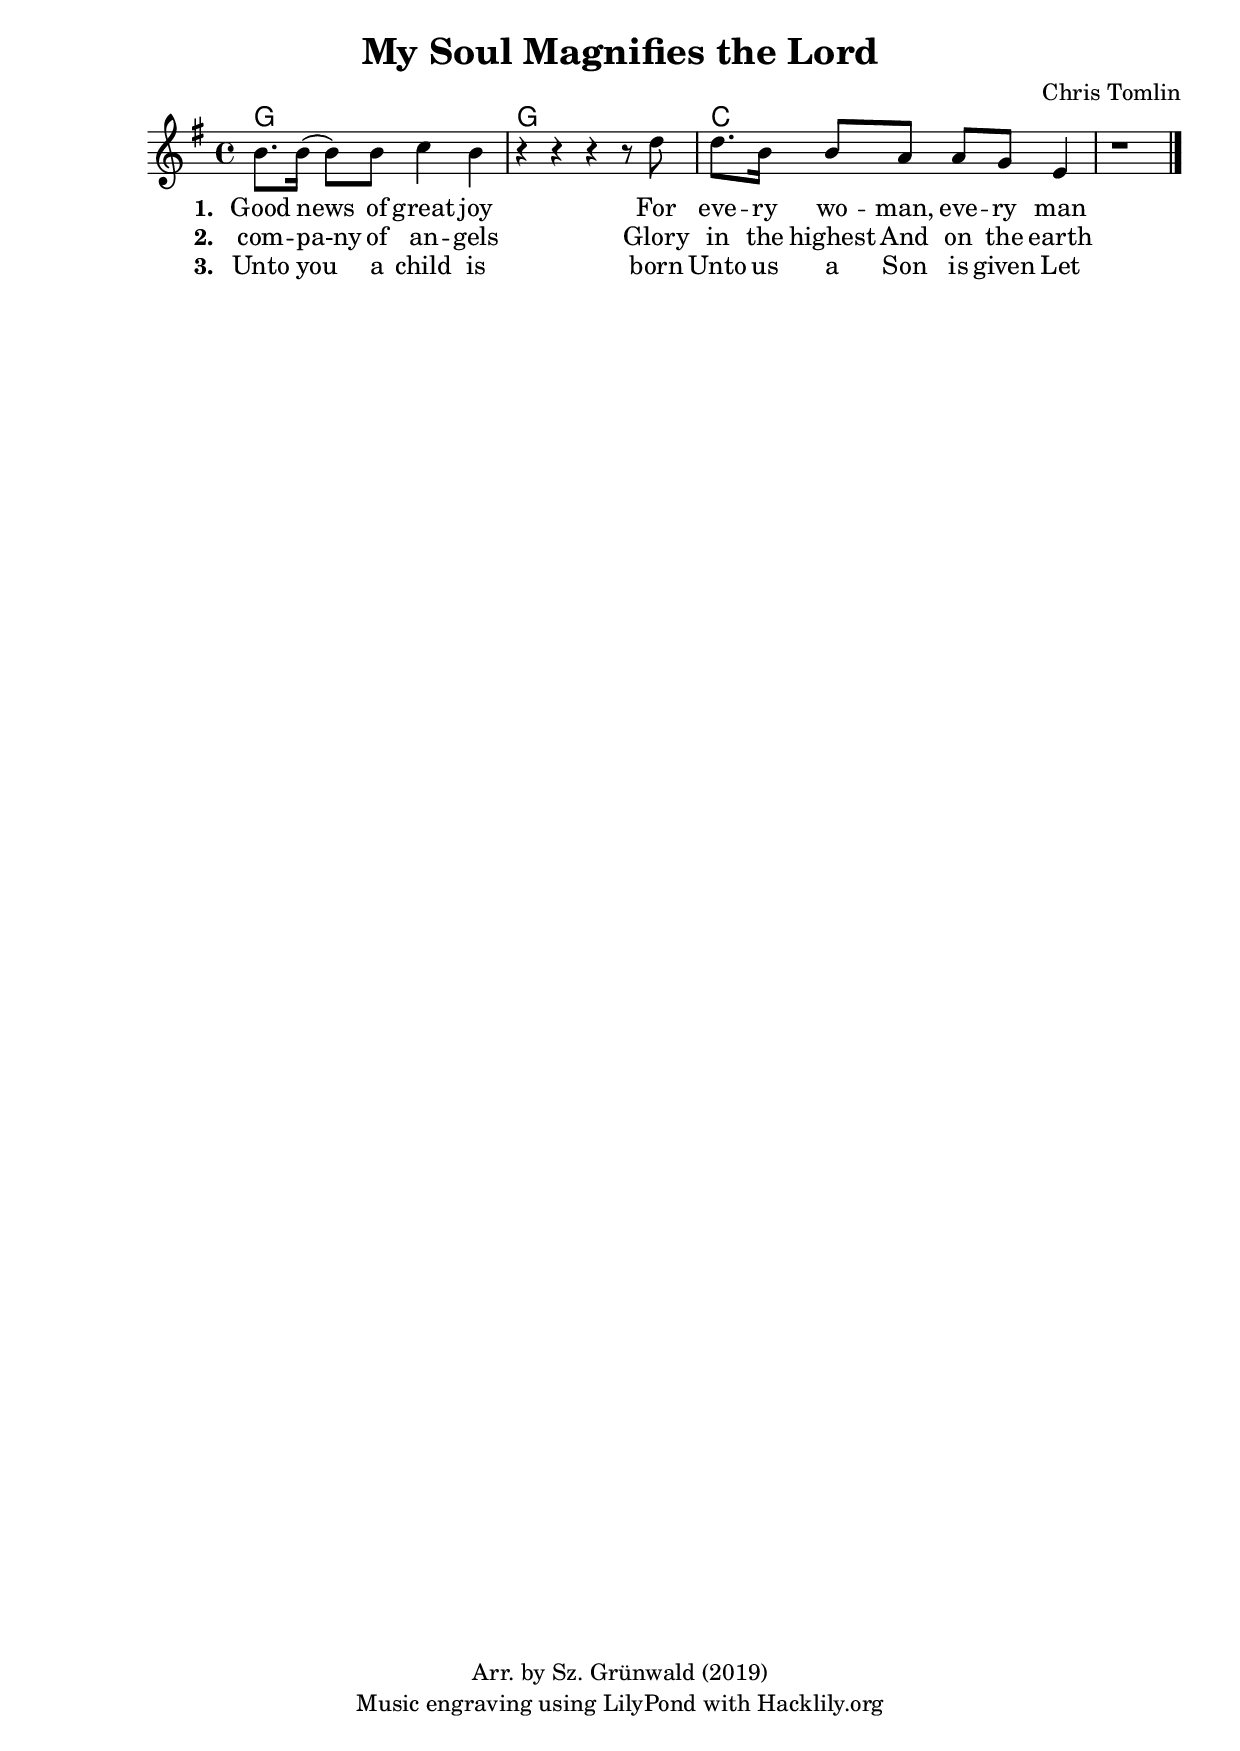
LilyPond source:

#(set-default-paper-size "a4")
\header {
  title = "My Soul Magnifies the Lord"
  composer = "Chris Tomlin"
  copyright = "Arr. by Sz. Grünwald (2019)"
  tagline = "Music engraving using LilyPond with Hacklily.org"
}

songChords = \chords { 
		g1 g c

	}

songMelody = \relative {
		\set Score.tempoHideNote = ##t
		\tempo 4 = 98
		\key g \major
		b'8. b16 (b8) b8 c4 b | r4 r r r8 d8 |
		d8. b16 b8 a a g e4 | r1 |
		\bar "|."
	}

\score {
<<
	\transpose d d \songChords
	\transpose d d \songMelody
	
	\addlyrics {
		\set stanza = #"1. "

Good news of great joy
For eve -- ry wo -- man, eve -- ry man
This will be a sign to you
A baby born in Bethlehem
Come and worship
Do not be afraid

My soul, my soul magnifies the Lord
My soul magnifies the Lord
He has done great things for me
Great things for me
	}

	\addlyrics {
		\set stanza = #"2. "
com -- pa-ny of an -- gels
 Glory in the highest
And on the earth peace among
Those of whom His favor rests
Oh, come and worship
Do not be afraid, no, no
	}

	\addlyrics {
		\set stanza = #"3. "
Unto you a child is born
Unto us a Son is given
Let every heart prepare His throne
And every nation under Heaven
Come and worship
Do not be afraid, no, no


Of His government there will be no end
He'll establish it with His righteousness
And He shall reign on David's throne
And His name shall be from this day on
Wonderful, Counselor, Everlasting Father
Wonderful, Counselor
His name shall be Everlasting Father
My soul, my soul magnifies the Lord
My soul, my soul magnifies the Lord
He has done great things for us
He has done great things for us
He has done great things for us
He has done great things for us
My soul, my soul magnifies the Lord
My soul, my soul magnifies the Lord
My soul, my soul magnifies the Lord
My soul, my soul magnifies the Lord
My soul, my soul magnifies the Lord
My soul magnifies the Lord
He has done great things for me
Great things for me
My soul, my soul magnifies the Lord
My soul magnifies the Lord
He has done great things for me
Great things for me
He has done great things
He has done great things
	}
>>
\layout {
}
\midi { }
}